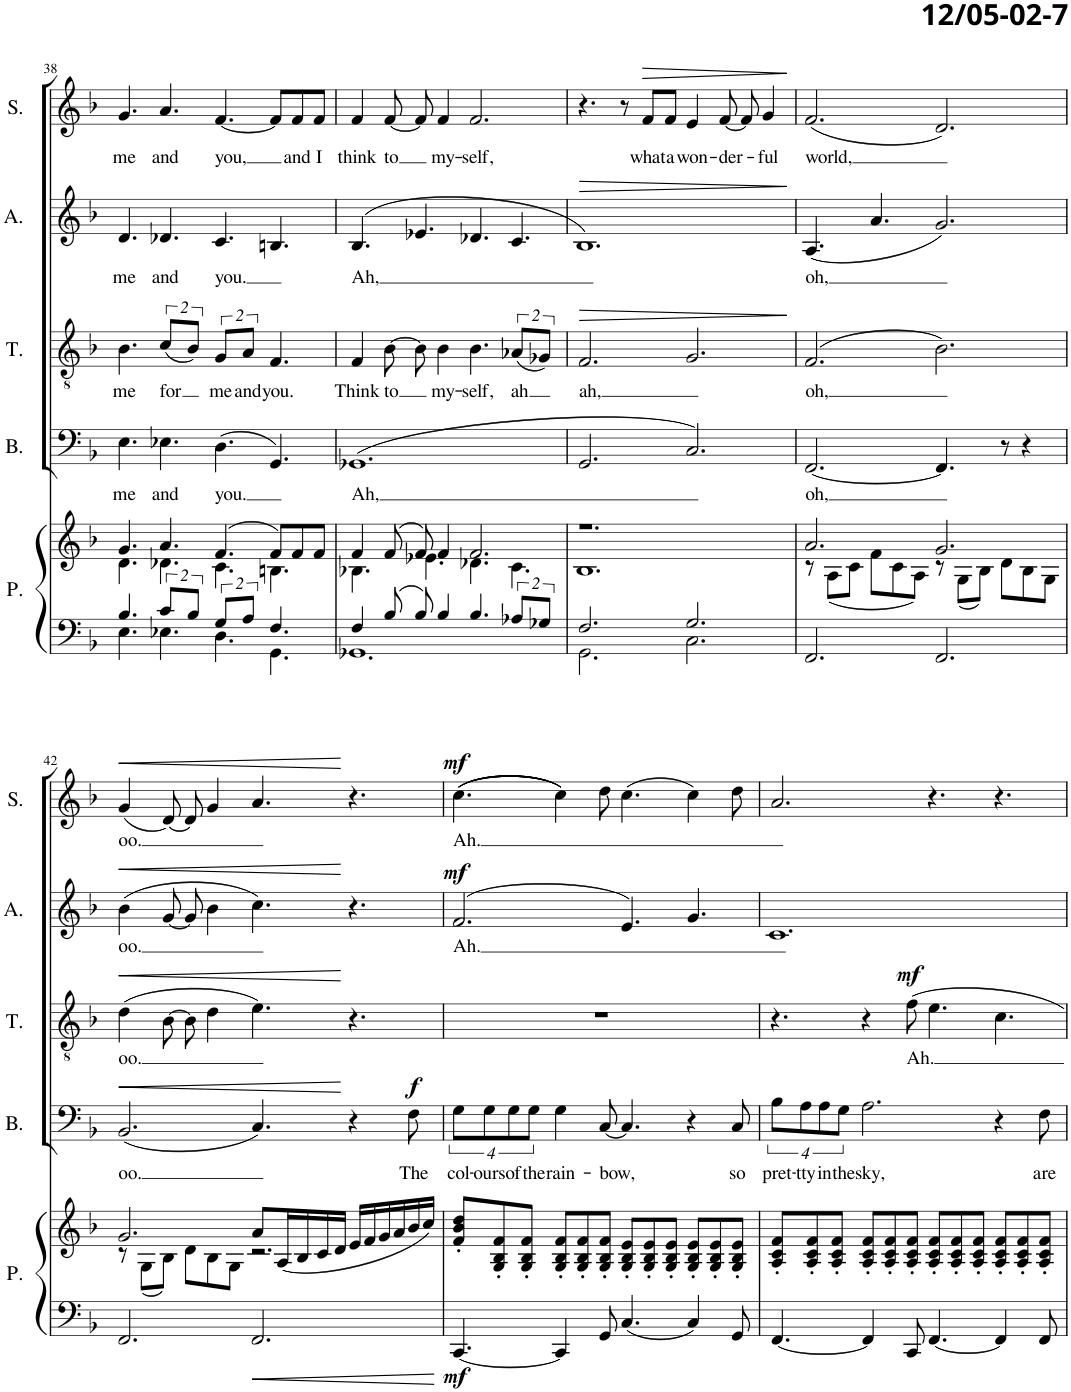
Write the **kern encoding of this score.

**kern	**kern	**dynam	**kern	**text	**dynam	**kern	**text	**dynam	**kern	**text	**dynam	**kern	**text	**dynam
*part5	*part5	*part5	*part4	*part4	*part4	*part3	*part3	*part3	*part2	*part2	*part2	*part1	*part1	*part1
*staff6	*staff5	*staff5/6	*staff4	*staff4	*staff4	*staff3	*staff3	*staff3	*staff2	*staff2	*staff2	*staff1	*staff1	*staff1
*I"Piano	*	*	*I"Bas	*	*	*I"Tenor	*	*	*I"Alt	*	*	*I"Sopraan	*	*
*I'P.	*	*	*I'B.	*	*	*I'T.	*	*	*I'A.	*	*	*I'S.	*	*
!!LO:PB:g=z
*clefF4	*clefG2	*	*clefF4	*	*	*clefGv2	*	*	*clefG2	*	*	*clefG2	*	*
*k[b-]	*k[b-]	*	*k[b-]	*	*	*k[b-]	*	*	*k[b-]	*	*	*k[b-]	*	*
*M12/8	*M12/8	*	*M12/8	*	*	*M12/8	*	*	*M12/8	*	*	*M12/8	*	*
=38	=38	=38	=38	=38	=38	=38	=38	=38	=38	=38	=38	=38	=38	=38
*^	*^	*	*	*	*	*	*	*	*	*	*	*	*	*
!	!	!	!	!	!	!LO:LY:b	!	!	!LO:LY:b	!	!	!LO:LY:b	!	!	!LO:LY:b	!
4.B-/	4.E\	4.g/	4.d\	.	4.E\	me	.	4.B-\	me	.	4.d/	me	.	4.g/	me	.
!	!	!	!	!	!	!LO:LY:b	!	!	!LO:LY:b	!	!	!LO:LY:b	!	!	!LO:LY:b	!
16%3c/L	4.E-X\	4.a/	4.d-X\	.	4.E-X\	and	.	(16%3c/L	for	.	4.d-X/	and	.	4.a/	and	.
16%3B-/J	.	.	.	.	.	.	.	16%3B-/J)	.	.	.	.	.	.	.	.
!	!	!	!	!	!	!LO:LY:b	!	!	!LO:LY:b	!	!	!LO:LY:b	!	!	!LO:LY:b	!
16%3G/L	4.D\	(4.f/	4.c\	.	(4.D\	you.	.	16%3G/L	me	.	4.c/	you.	.	[4.f/	you,	.
!	!	!	!	!	!	!	!	!	!LO:LY:b	!	!	!	!	!	!	!
16%3A/J	.	.	.	.	.	.	.	16%3A/J	and	.	.	.	.	.	.	.
!	!	!	!	!	!	!	!	!	!LO:LY:b	!	!	!	!	!	!	!
4.F/	4.GG\	8f/L)	4.Bn\	.	4.GG/)	.	.	4.F/	you.	.	4.Bn/	.	.	8f/L]	.	.
!	!	!	!	!	!	!	!	!	!	!	!	!	!	!	!LO:LY:b	!
.	.	8f/	.	.	.	.	.	.	.	.	.	.	.	8f/	and	.
!	!	!	!	!	!	!	!	!	!	!	!	!	!	!	!LO:LY:b	!
.	.	8f/J	.	.	.	.	.	.	.	.	.	.	.	8f/J	I	.
=39	=39	=39	=39	=39	=39	=39	=39	=39	=39	=39	=39	=39	=39	=39	=39	=39
!	!	!	!	!	!	!LO:LY:b	!	!	!LO:LY:b	!	!	!LO:LY:b	!	!	!LO:LY:b	!
4F/	1.GG-X	4f/	4.B-X\	.	(>1.GG-X	Ah,	.	4F/	Think	.	(>4.B-/	Ah,	.	4f/	think	.
!	!	!	!	!	!	!	!	!	!LO:LY:b	!	!	!	!	!	!LO:LY:b	!
8B-/	.	(8f/	.	.	.	.	.	[8B-\	to	.	.	.	.	[8f/	to	.
8B-/	.	8f/)	4.e-X\	.	.	.	.	8B-\]	.	.	4.e-X/	.	.	8f/]	.	.
!	!	!	!	!	!	!	!	!	!LO:LY:b	!	!	!	!	!	!LO:LY:b	!
4B-/	.	4f/	.	.	.	.	.	4B-\	my-	.	.	.	.	4f/	my-	.
!	!	!	!	!	!	!	!	!	!LO:LY:b	!	!	!	!	!	!LO:LY:b	!
4.B-/	.	2.f/	4.d-X\	.	.	.	.	4.B-\	-self,	.	4.d-X/	.	.	2.f/	-self,	.
!	!	!	!	!	!	!	!	!	!LO:LY:b	!	!	!	!	!	!	!
16%3A-X/L	.	.	4.c\	.	.	.	.	(16%3A-X/L	ah	.	4.c/	.	.	.	.	.
16%3G-X/J	.	.	.	.	.	.	.	16%3G-X/J)	.	.	.	.	.	.	.	.
=40	=40	=40	=40	=40	=40	=40	=40	=40	=40	=40	=40	=40	=40	=40	=40	=40
!	!	!	!	!	!	!	!	!	!LO:LY:b	!LO:HP:b	!	!	!LO:HP:b	!	!	!
2.F/	2.GG\	1.r	1.B-	.	2.GG/	.	.	2.F/	ah,	>	1.B-)	.	>	4.r	.	.
.	.	.	.	.	.	.	.	.	.	.	.	.	.	8r	.	.
!	!	!	!	!	!	!	!	!	!	!	!	!	!	!	!LO:LY:b	!LO:HP:b
.	.	.	.	.	.	.	.	.	.	.	.	.	.	8f/L	what	>
!	!	!	!	!	!	!	!	!	!	!	!	!	!	!	!LO:LY:b	!
.	.	.	.	.	.	.	.	.	.	.	.	.	.	8f/J	a	.
!	!	!	!	!	!	!	!	!	!	!	!	!	!	!	!LO:LY:b	!
2.G/	2.C\	.	.	.	2.C/)	.	.	2.G/	.	.	.	.	.	4e/	won-	.
!	!	!	!	!	!	!	!	!	!	!	!	!	!	!	!LO:LY:b	!
.	.	.	.	.	.	.	.	.	.	.	.	.	.	[8f/	-der-	.
.	.	.	.	.	.	.	.	.	.	.	.	.	.	8f/]	.	.
!	!	!	!	!	!	!	!	!	!	!	!	!	!	!	!LO:LY:b	!
.	.	.	.	.	.	.	.	.	.	.	.	.	.	4g/	-ful	.
*v	*v	*	*	*	*	*	*	*	*	*	*	*	*	*	*	*
*	*v	*v	*	*	*	*	*	*	*	*	*	*	*	*	*
.	.	.	.	.	.	.	.	]	.	.	]	.	.	]
=41	=41	=41	=41	=41	=41	=41	=41	=41	=41	=41	=41	=41	=41	=41
*	*^	*	*	*	*	*	*	*	*	*	*	*	*	*
!	!	!	!	!	!LO:LY:b	!	!	!LO:LY:b	!	!	!LO:LY:b	!	!	!LO:LY:b	!
2.FF/	2.a/	8r	.	[2.FF/	oh,	.	(2.F/	oh,	.	(4.A/	oh,	.	(2.f/	world,	.
.	.	(8A\L	.	.	.	.	.	.	.	.	.	.	.	.	.
.	.	8c\J	.	.	.	.	.	.	.	.	.	.	.	.	.
.	.	8f\L	.	.	.	.	.	.	.	4.a/	.	.	.	.	.
.	.	8c\	.	.	.	.	.	.	.	.	.	.	.	.	.
.	.	8A\J)	.	.	.	.	.	.	.	.	.	.	.	.	.
2.FF/	2.g/	8r	.	4.FF/]	.	.	2.B-\)	.	.	2.g/)	.	.	2.d/)	.	.
.	.	(8G\L	.	.	.	.	.	.	.	.	.	.	.	.	.
.	.	8B-\J)	.	.	.	.	.	.	.	.	.	.	.	.	.
.	.	8d\L	.	8r	.	.	.	.	.	.	.	.	.	.	.
.	.	8B-\	.	4r	.	.	.	.	.	.	.	.	.	.	.
.	.	8G\J	.	.	.	.	.	.	.	.	.	.	.	.	.
!!LO:LB:g=z
=42	=42	=42	=42	=42	=42	=42	=42	=42	=42	=42	=42	=42	=42	=42	=42
!	!	!	!	!	!LO:LY:b	!LO:HP:b	!	!LO:LY:b	!LO:HP:b	!	!LO:LY:b	!LO:HP:b	!	!LO:LY:b	!LO:HP:b
2.FF/	2.g/	8r	.	(2.BB-/	oo.	<	(4d\	oo.	<	(4b-\	oo.	<	(4g/	oo.	<
.	.	(8G\L	.	.	.	.	.	.	.	.	.	.	.	.	.
.	.	8B-\J)	.	.	.	.	[8B-\	.	.	[8g/	.	.	[8d/)	.	.
.	.	8d\L	.	.	.	.	8B-\]	.	.	8g/]	.	.	8d/]	.	.
.	.	8B-\	.	.	.	.	4d\	.	.	4b-\	.	.	4g/	.	.
.	.	8G\J	.	.	.	.	.	.	.	.	.	.	.	.	.
2.FF/	8a/L	2.r	.	4.C/)	.	.	4.e\)	.	.	4.cc\)	.	.	4.a/	.	.
.	(<16A/L	.	.	.	.	.	.	.	.	.	.	.	.	.	.
.	16B-/	.	.	.	.	.	.	.	.	.	.	.	.	.	.
.	16c/	.	.	.	.	.	.	.	.	.	.	.	.	.	.
.	16d/JJ	.	.	.	.	.	.	.	.	.	.	.	.	.	.
.	16e/LL	.	.	4r	.	[	4.r	.	[	4.r	.	[	4.r	.	[
.	16f/	.	.	.	.	.	.	.	.	.	.	.	.	.	.
.	16g/	.	.	.	.	.	.	.	.	.	.	.	.	.	.
.	16a/	.	.	.	.	.	.	.	.	.	.	.	.	.	.
!	!	!	!	!	!LO:LY:b	!LO:DY:a	!	!	!	!	!	!	!	!	!
.	16b-/	.	.	8F\	The	f	.	.	.	.	.	.	.	.	.
.	16cc/JJ)	.	.	.	.	.	.	.	.	.	.	.	.	.	.
*	*v	*v	*	*	*	*	*	*	*	*	*	*	*	*	*
=43	=43	=43	=43	=43	=43	=43	=43	=43	=43	=43	=43	=43	=43	=43
!	!	!LO:DY:b=2	!	!LO:LY:b	!	!	!	!	!	!LO:LY:b	!LO:DY:a	!	!LO:LY:b	!LO:DY:a
[4.CC/	8f/' 8b-/' 8dd/'L	mf	32%3G\L	col-	.	1.r	.	.	(>2.f/	Ah.	mf	((((4.cc\	Ah.	mf
!	!	!	!	!LO:LY:b	!	!	!	!	!	!	!	!	!	!
.	.	.	32%3G\	-ours	.	.	.	.	.	.	.	.	.	.
.	8G/' 8B-/' 8f/'	.	.	.	.	.	.	.	.	.	.	.	.	.
!	!	!	!	!LO:LY:b	!	!	!	!	!	!	!	!	!	!
.	.	.	32%3G\	of	.	.	.	.	.	.	.	.	.	.
.	8G/' 8B-/' 8f/'J	.	.	.	.	.	.	.	.	.	.	.	.	.
!	!	!	!	!LO:LY:b	!	!	!	!	!	!	!	!	!	!
.	.	.	32%3G\J	the	.	.	.	.	.	.	.	.	.	.
!	!	!	!	!LO:LY:b	!	!	!	!	!	!	!	!	!	!
4CC/]	8G/' 8B-/' 8f/'L	.	4G\	rain-	.	.	.	.	.	.	.	4cc\))))	.	.
.	8G/' 8B-/' 8f/'	.	.	.	.	.	.	.	.	.	.	.	.	.
!	!	!	!	!LO:LY:b	!	!	!	!	!	!	!	!	!	!
8GG/	8G/' 8B-/' 8f/'J	.	[8C/	-bow,	.	.	.	.	.	.	.	8dd\	.	.
4.C/	8G/' 8B-/' 8e/'L	.	4.C/]	.	.	.	.	.	4.e/)	.	.	(4.cc\	.	.
.	8G/' 8B-/' 8e/'	.	.	.	.	.	.	.	.	.	.	.	.	.
.	8G/' 8B-/' 8e/'J	.	.	.	.	.	.	.	.	.	.	.	.	.
4C/	8G/' 8B-/' 8e/'L	.	4r	.	.	.	.	.	4.g/	.	.	4cc\)	.	.
.	8G/' 8B-/' 8e/'	.	.	.	.	.	.	.	.	.	.	.	.	.
!	!	!	!	!LO:LY:b	!	!	!	!	!	!	!	!	!	!
8GG/	8G/' 8B-/' 8e/'J	.	8C/	so	.	.	.	.	.	.	.	8dd\	.	.
=44	=44	=44	=44	=44	=44	=44	=44	=44	=44	=44	=44	=44	=44	=44
!	!	!	!	!LO:LY:b	!	!	!	!	!	!	!	!	!	!
[4.FF/	8A/' 8c/' 8f/'L	.	32%3B-\L	pret-	.	4.r	.	.	1.c	.	.	2.a/	.	.
!	!	!	!	!LO:LY:b	!	!	!	!	!	!	!	!	!	!
.	.	.	32%3A\	-tty	.	.	.	.	.	.	.	.	.	.
.	8A/' 8c/' 8f/'	.	.	.	.	.	.	.	.	.	.	.	.	.
!	!	!	!	!LO:LY:b	!	!	!	!	!	!	!	!	!	!
.	.	.	32%3A\	in	.	.	.	.	.	.	.	.	.	.
.	8A/' 8c/' 8f/'J	.	.	.	.	.	.	.	.	.	.	.	.	.
!	!	!	!	!LO:LY:b	!	!	!	!	!	!	!	!	!	!
.	.	.	32%3G\J	the	.	.	.	.	.	.	.	.	.	.
!	!	!	!	!LO:LY:b	!	!	!	!	!	!	!	!	!	!
4FF/]	8A/' 8c/' 8f/'L	.	2.A\	sky,	.	4r	.	.	.	.	.	.	.	.
.	8A/' 8c/' 8f/'	.	.	.	.	.	.	.	.	.	.	.	.	.
!	!	!	!	!	!	!	!LO:LY:b	!LO:DY:a	!	!	!	!	!	!
8CC/	8A/' 8c/' 8f/'J	.	.	.	.	8f\	Ah.	mf	.	.	.	.	.	.
[4.FF/	8A/' 8c/' 8f/'L	.	.	.	.	4.e\	.	.	.	.	.	4.r	.	.
.	8A/' 8c/' 8f/'	.	.	.	.	.	.	.	.	.	.	.	.	.
.	8A/' 8c/' 8f/'J	.	.	.	.	.	.	.	.	.	.	.	.	.
4FF/]	8A/' 8c/' 8f/'L	.	4r	.	.	4.c\	.	.	.	.	.	4.r	.	.
.	8A/' 8c/' 8f/'	.	.	.	.	.	.	.	.	.	.	.	.	.
!	!	!	!	!LO:LY:b	!	!	!	!	!	!	!	!	!	!
8FF/	8A/' 8c/' 8f/'J	.	8F\	are	.	.	.	.	.	.	.	.	.	.
=	=	=	=	=	=	=	=	=	=	=	=	=	=	=
*-	*-	*-	*-	*-	*-	*-	*-	*-	*-	*-	*-	*-	*-	*-
